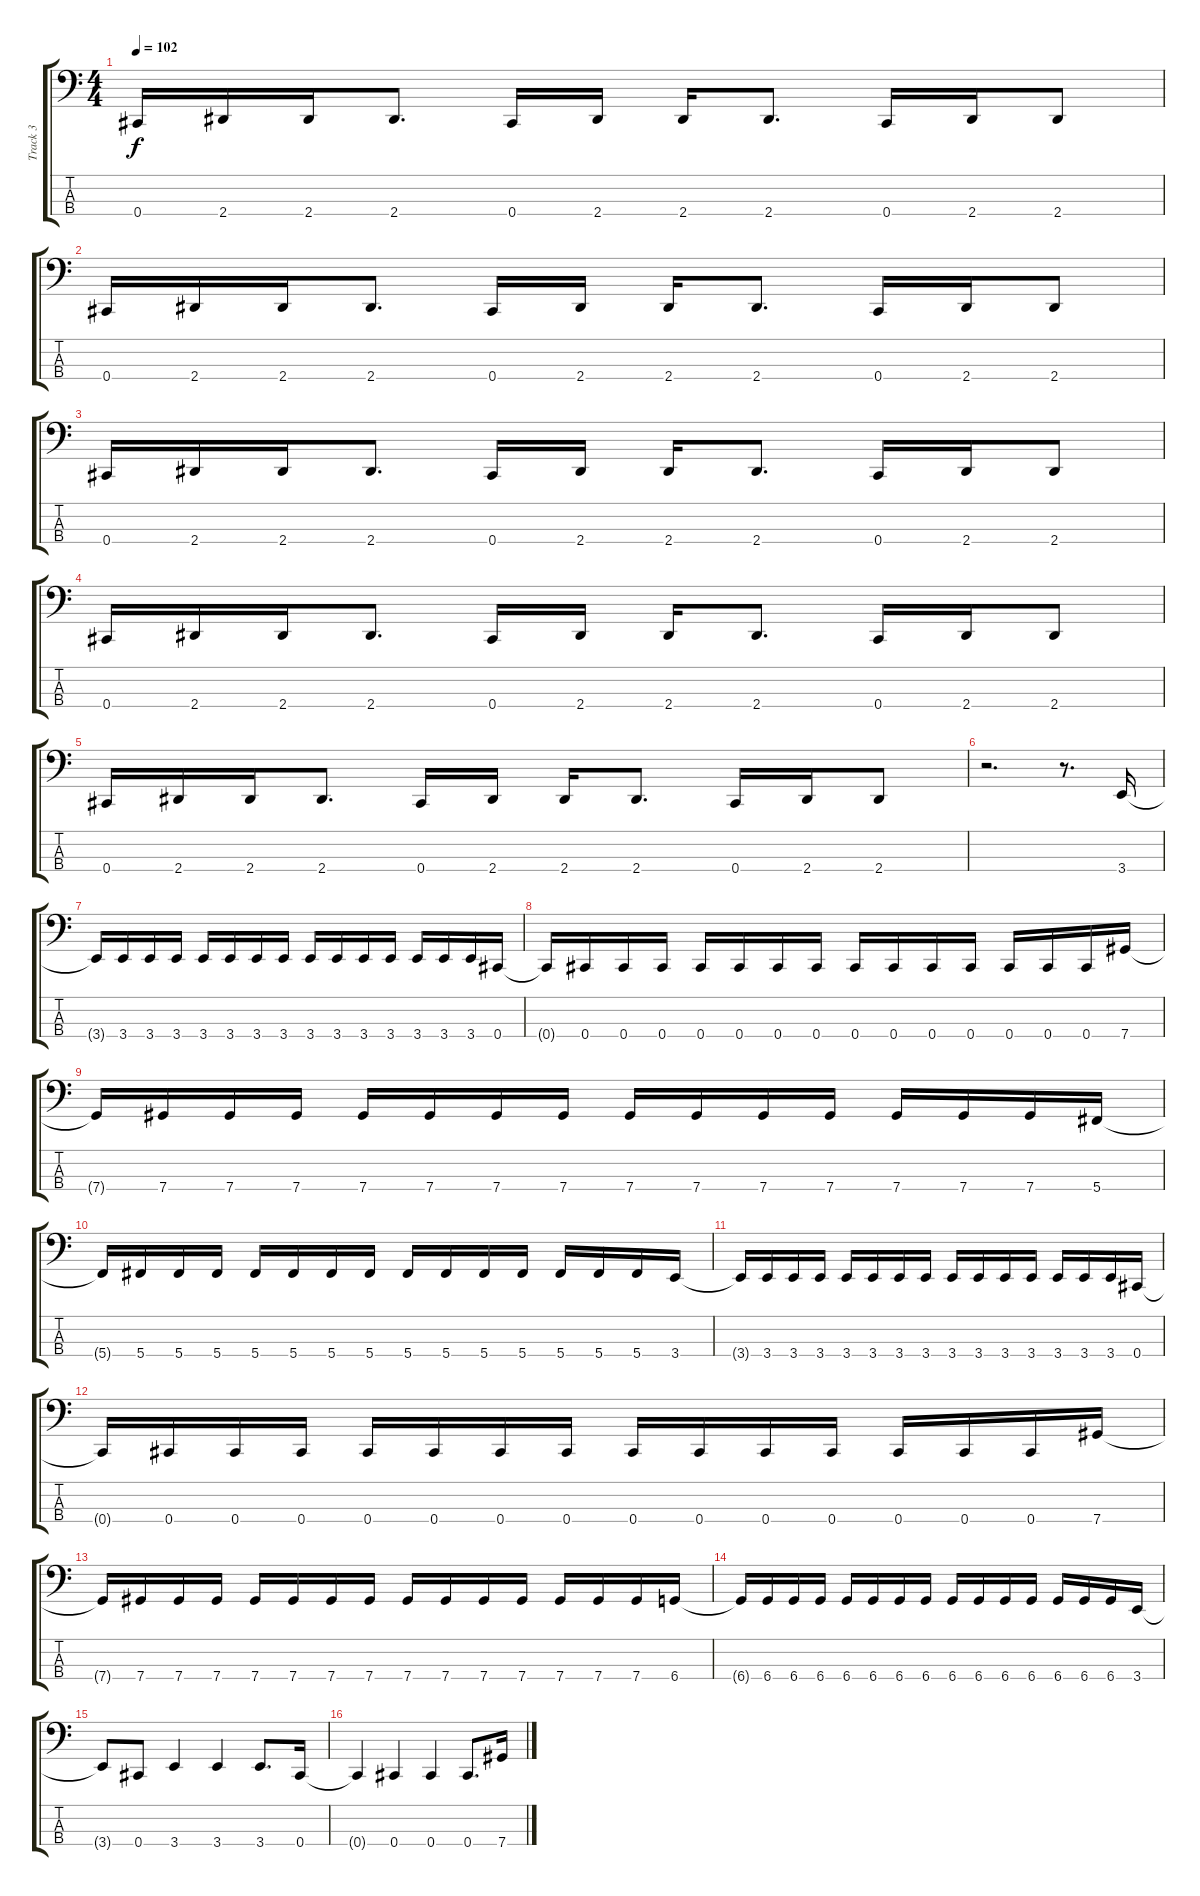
\track ("Track 3" "Track 3") {instrument electricbasspick}
\staff {score tabs}
\tuning (Gb2 Db2 Ab1 Db1) {hide}
\ts (4 4)
\tempo 102
\clef f4
\ks c
0.4.16{dy f} 2.4.16 2.4.16 2.4.8{d} 0.4.16 2.4.16 2.4.16 2.4.8{d} 0.4.16 2.4.16 2.4.8 |
0.4.16 2.4.16 2.4.16 2.4.8{d} 0.4.16 2.4.16 2.4.16 2.4.8{d} 0.4.16 2.4.16 2.4.8 |
0.4.16 2.4.16 2.4.16 2.4.8{d} 0.4.16 2.4.16 2.4.16 2.4.8{d} 0.4.16 2.4.16 2.4.8 |
0.4.16 2.4.16 2.4.16 2.4.8{d} 0.4.16 2.4.16 2.4.16 2.4.8{d} 0.4.16 2.4.16 2.4.8 |
0.4.16 2.4.16 2.4.16 2.4.8{d} 0.4.16 2.4.16 2.4.16 2.4.8{d} 0.4.16 2.4.16 2.4.8 |
r.2{d} r.8{d} 3.4.16{volume 12} |
3.4{t}.16 3.4.16 3.4.16 3.4.16 3.4.16 3.4.16 3.4.16 3.4.16 3.4.16 3.4.16 3.4.16 3.4.16 3.4.16 3.4.16 3.4.16 0.4.16 |
0.4{t}.16 0.4.16 0.4.16 0.4.16 0.4.16 0.4.16 0.4.16 0.4.16 0.4.16 0.4.16 0.4.16 0.4.16 0.4.16 0.4.16 0.4.16 7.4.16 |
7.4{t}.16 7.4.16 7.4.16 7.4.16 7.4.16 7.4.16 7.4.16 7.4.16 7.4.16 7.4.16 7.4.16 7.4.16 7.4.16 7.4.16 7.4.16 5.4.16 |
5.4{t}.16 5.4.16 5.4.16 5.4.16 5.4.16 5.4.16 5.4.16 5.4.16 5.4.16 5.4.16 5.4.16 5.4.16 5.4.16 5.4.16 5.4.16 3.4.16 |
3.4{t}.16 3.4.16 3.4.16 3.4.16 3.4.16 3.4.16 3.4.16 3.4.16 3.4.16 3.4.16 3.4.16 3.4.16 3.4.16 3.4.16 3.4.16 0.4.16 |
0.4{t}.16 0.4.16 0.4.16 0.4.16 0.4.16 0.4.16 0.4.16 0.4.16 0.4.16 0.4.16 0.4.16 0.4.16 0.4.16 0.4.16 0.4.16 7.4.16 |
7.4{t}.16 7.4.16 7.4.16 7.4.16 7.4.16 7.4.16 7.4.16 7.4.16 7.4.16 7.4.16 7.4.16 7.4.16 7.4.16 7.4.16 7.4.16 6.4.16 |
6.4{t}.16 6.4.16 6.4.16 6.4.16 6.4.16 6.4.16 6.4.16 6.4.16 6.4.16 6.4.16 6.4.16 6.4.16 6.4.16 6.4.16 6.4.16 3.4.16 |
3.4{t}.8 0.4.8 3.4.4 3.4.4 3.4.8{d} 0.4.16 |
0.4{t}.4 0.4.4 0.4.4 0.4.8{d} 7.4.16
